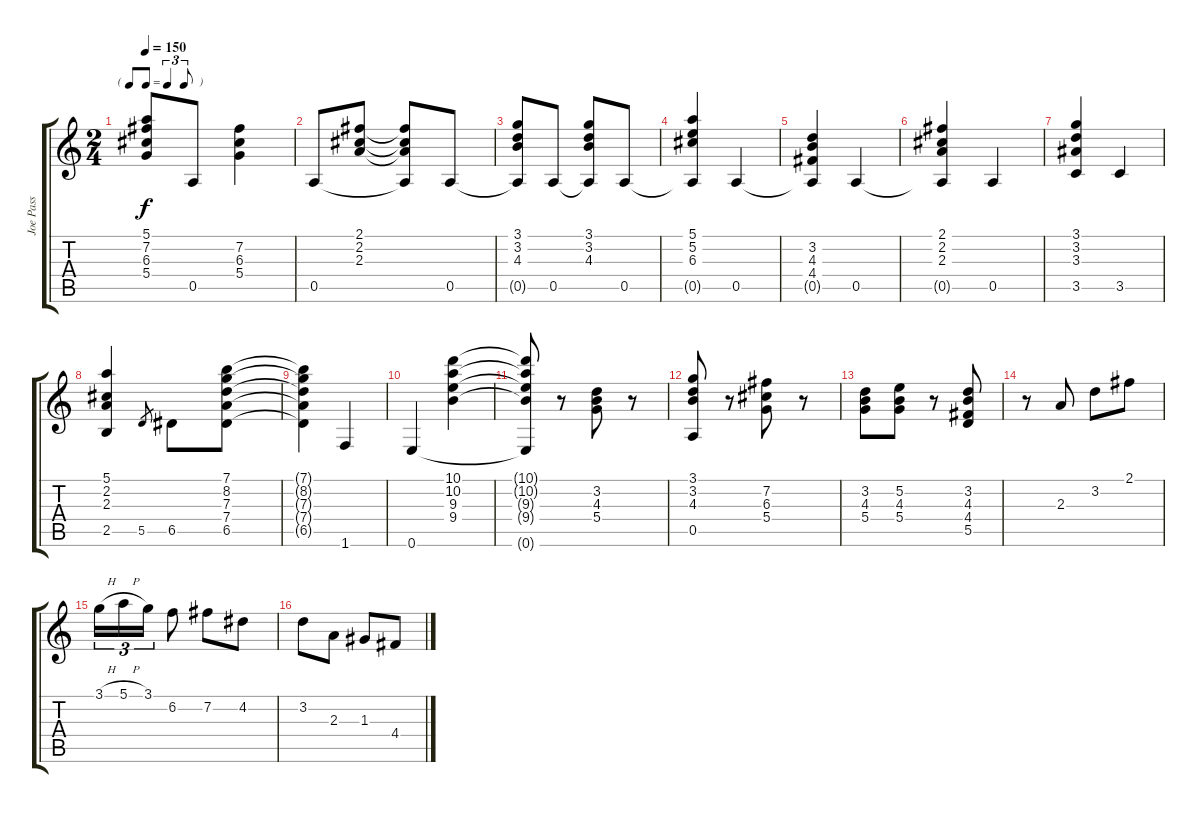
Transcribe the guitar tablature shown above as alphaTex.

\track ("Joe Pass" "Joe Pass") {instrument acousticguitarsteel}
\staff {score tabs}
\tuning (E4 B3 G3 D3 A2 E2) {hide}
\ts (2 4)
\tf triplet8th
\tempo 150
\clef g2
\ks c
(5.1 7.2 6.3 5.4).8{dy f} 0.5.8 (7.2 6.3 5.4).4 |
0.5.8 (2.1 2.2 2.3).8 (2.1{t} 2.2{t} 2.3{t} 0.5{t}).8 0.5.8 |
(3.1 3.2 4.3 0.5{t}).8 0.5.8 (3.1 3.2 4.3 0.5{t}).8 0.5.8 |
(5.1 5.2 6.3 0.5{t}).4 0.5.4 |
(3.2 4.3 4.4 0.5{t}).4 0.5.4 |
(2.1 2.2 2.3 0.5{t}).4 0.5.4 |
(3.1 3.2 3.3 3.5).4 3.5.4 |
(5.1 2.2 2.3 2.5).4 5.5.8{gr} 6.5.8 (7.1 8.2 7.3 7.4 6.5).8 |
(7.1{t} 8.2{t} 7.3{t} 7.4{t} 6.5{t}).4 1.6.4 |
0.6.4 (10.1 10.2 9.3 9.4).4 |
(10.1{t} 10.2{t} 9.3{t} 9.4{t} 0.6{t}).8 r.8 (3.2 4.3 5.4).8 r.8 |
(3.1 3.2 4.3 0.5).8 r.8 (7.2 6.3 5.4).8 r.8 |
(3.2 4.3 5.4).8 (5.2 4.3 5.4).8 r.8 (3.2 4.3 4.4 5.5).8 |
r.8 2.3.8 3.2.8 2.1.8 |
3.1{h}.16{tu (3 2)} 5.1{h}.16{tu (3 2)} 3.1.16{tu (3 2)} 6.2.8 7.2.8 4.2.8 |
3.2.8 2.3.8 1.3.8 4.4.8
